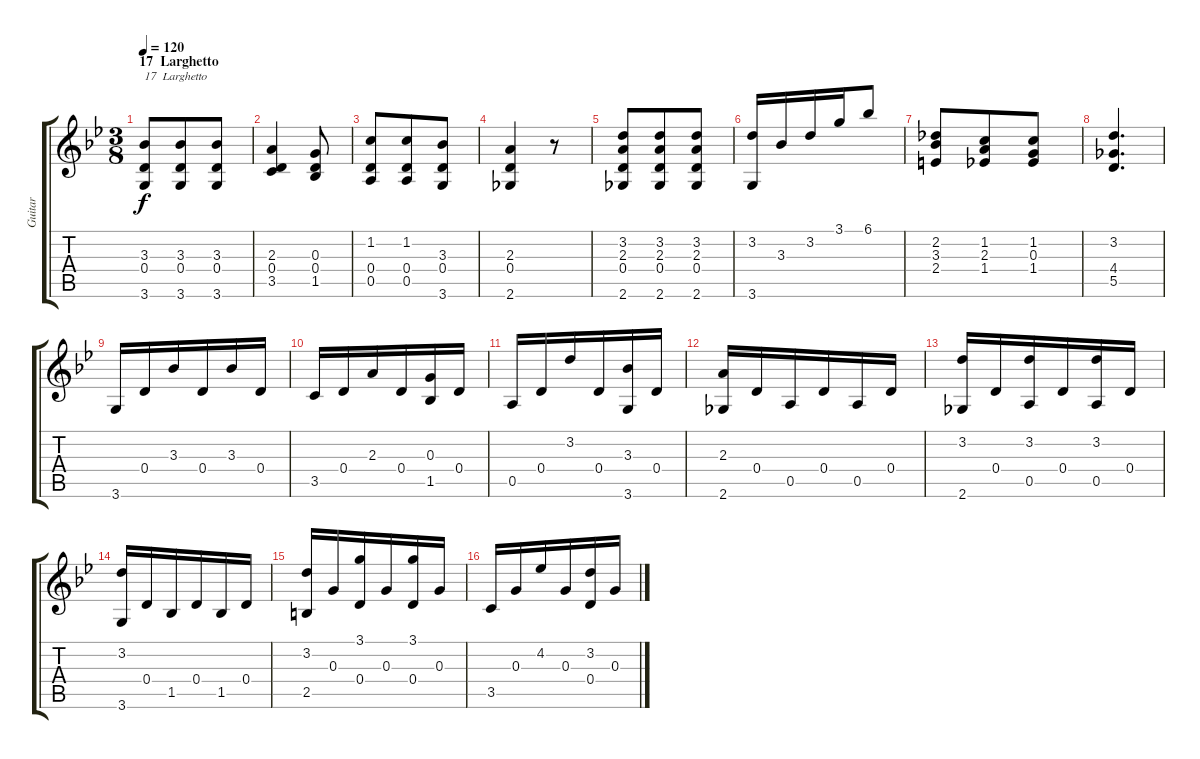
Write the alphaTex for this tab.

\track ("Guitar" "Guitar") {instrument acousticguitarnylon}
\staff {score tabs}
\tuning (E4 B3 G3 D3 A2 E2) {hide}
\ts (3 8)
\section ("" "17  Larghetto")
\tempo 120
\clef g2
\ks bb
(3.3 0.4 3.6).8{txt "17  Larghetto" dy f} (3.3 0.4 3.6).8 (3.3 0.4 3.6).8 |
(2.3 0.4 3.5).4 (0.3 0.4 1.5).8 |
(1.2 0.4 0.5).8 (1.2 0.4 0.5).8 (3.3 0.4 3.6).8 |
(2.3 0.4 2.6).4 r.8 |
(3.2 2.3 0.4 2.6).8 (3.2 2.3 0.4 2.6).8 (3.2 2.3 0.4 2.6).8 |
(3.2 3.6).16 3.3.16 3.2.16 3.1.16 6.1.8 |
(2.2 3.3 2.4).8 (1.2 2.3 1.4).8 (1.2 0.3 1.4).8 |
(3.2 4.4 5.5).4{d} |
3.6.16 0.4.16 3.3.16 0.4.16 3.3.16 0.4.16 |
3.5.16 0.4.16 2.3.16 0.4.16 (0.3 1.5).16 0.4.16 |
0.5.16 0.4.16 3.2.16 0.4.16 (3.3 3.6).16 0.4.16 |
(2.3 2.6).16 0.4.16 0.5.16 0.4.16 0.5.16 0.4.16 |
(3.2 2.6).16 0.4.16 (3.2 0.5).16 0.4.16 (3.2 0.5).16 0.4.16 |
(3.2 3.6).16 0.4.16 1.5.16 0.4.16 1.5.16 0.4.16 |
(3.2 2.5).16 0.3.16 (3.1 0.4).16 0.3.16 (3.1 0.4).16 0.3.16 |
3.5.16 0.3.16 4.2.16 0.3.16 (3.2 0.4).16 0.3.16
